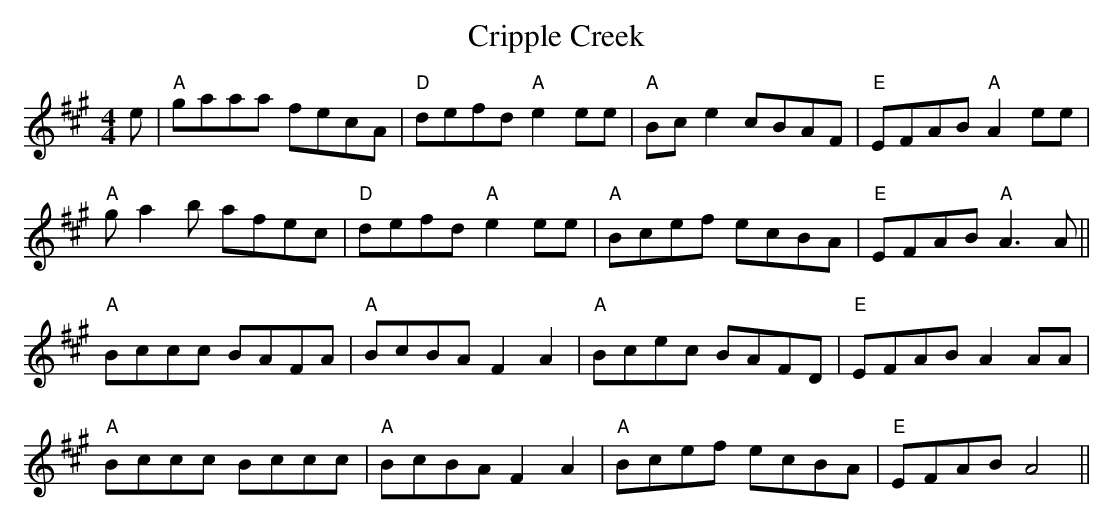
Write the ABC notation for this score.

X:1
T: Cripple Creek
M: 4/4
L: 1/8
K: Amaj
e|"A" gaaa fecA|"D" defd "A"e2 ee|"A" Bc e2 cBAF|"E" EFAB "A"A2 ee|
"A" ga2 b afec|"D" defd "A" e2 ee|"A" Bcef ecBA|"E"EFAB "A"A3 A||
"A" Bccc BAFA|"A" BcBA F2 A2|"A" Bcec BAFD|"E" EFAB A2 AA|
"A" Bccc Bccc|"A" BcBA F2 A2|"A" Bcef ecBA|"E" EFAB A4||
